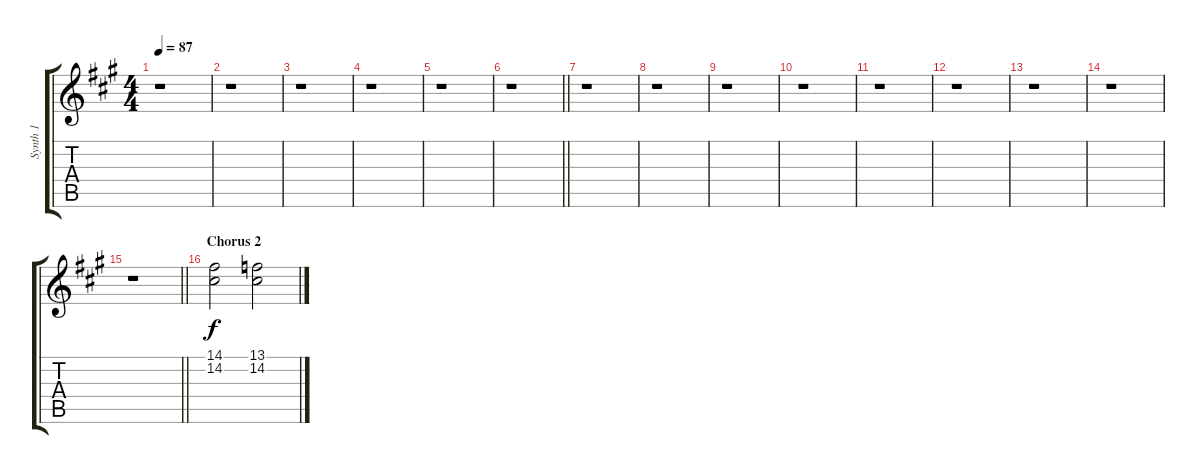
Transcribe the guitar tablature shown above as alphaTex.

\track ("Synth 1" "Synth 1") {instrument lead1square}
\staff {score tabs}
\tuning (E4 B3 G3 D3 A2 E2) {hide}
\ts (4 4)
\tempo 87
\clef g2
\ks f#minor
r.1{dy f} |
r.1 |
r.1 |
r.1 |
r.1 |
\barLineRight lightlight
r.1 |
r.1 |
r.1 |
r.1 |
r.1 |
r.1 |
r.1 |
r.1 |
r.1 |
\barLineRight lightlight
r.1 |
\section ("" "Chorus 2")
(14.1 14.2).2 (13.1 14.2).2
